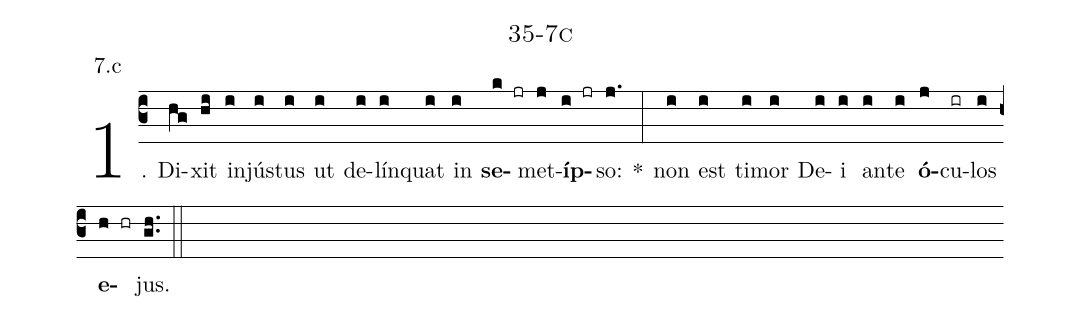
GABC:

name: 35-7c;
annotation: 7.c;
%%
(c3)1. Di(hg)xit(hi) in(i)jús(i)tus(i) ut(i) de(i)lín(i)quat(i) in(i) <b>se</b>(k jr)met(j)<b>íp</b>(i jr)so:(j.) *(:) non(i) est(i) ti(i)mor(i) De(i)i(i) an(i)te(i) <b>ó</b>(j)cu(ir)los(i) <b>e</b>(h hr)jus.(gh..) (::)
